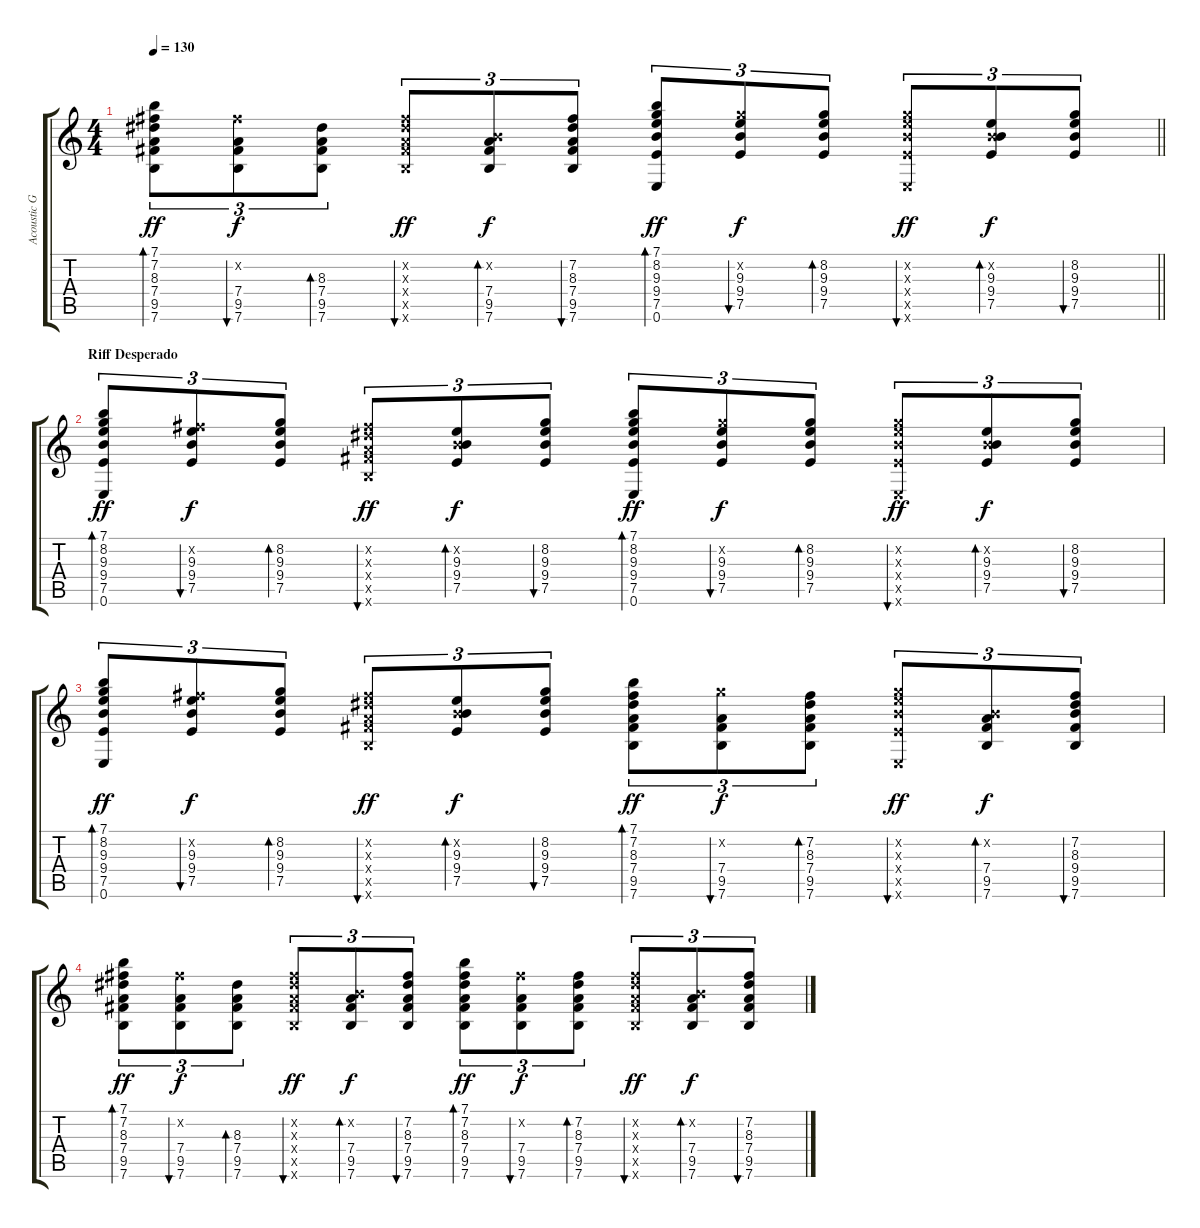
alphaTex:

\track ("Acoustic Guitar" "Acoustic G") {instrument acousticguitarsteel}
\staff {score tabs}
\tuning (E4 B3 G3 D3 A2 E2) {hide}
\ts (4 4)
\tempo 130
\clef g2
\barLineRight lightlight
\ks c
(7.1 7.2 8.3 7.4 9.5 7.6).8{tu (3 2) bd 60 dy ff} (7.2{x} 7.4 9.5 7.6).8{tu (3 2) bu 60 dy f} (8.3 7.4 9.5 7.6).8{tu (3 2) bd 60} (7.2{x} 8.3{x} 7.4{x} 9.5{x} 7.6{x}).8{tu (3 2) bu 60 dy ff} (0.2{x} 7.4 9.5 7.6).8{tu (3 2) bd 60 dy f} (7.2 8.3 7.4 9.5 7.6).8{tu (3 2) bu 60} (7.1 8.2 9.3 9.4 7.5 0.6).8{tu (3 2) bd 60 dy ff} (8.2{x} 9.3 9.4 7.5).8{tu (3 2) bu 60 dy f} (8.2 9.3 9.4 7.5).8{tu (3 2) bd 60} (8.2{x} 9.3{x} 9.4{x} 7.5{x} 0.6{x}).8{tu (3 2) bu 60 dy ff} (0.2{x} 9.3 9.4 7.5).8{tu (3 2) bd 60 dy f} (8.2 9.3 9.4 7.5).8{tu (3 2) bu 60} |
\section ("" "Riff Desperado")
(7.1 8.2 9.3 9.4 7.5 0.6).8{tu (3 2) bd 60 dy ff} (7.2{x} 9.3 9.4 7.5).8{tu (3 2) bu 60 dy f} (8.2 9.3 9.4 7.5).8{tu (3 2) bd 60} (7.2{x} 8.3{x} 7.4{x} 9.5{x} 7.6{x}).8{tu (3 2) bu 60 dy ff} (0.2{x} 9.3 9.4 7.5).8{tu (3 2) bd 60 dy f} (8.2 9.3 9.4 7.5).8{tu (3 2) bu 60} (7.1 8.2 9.3 9.4 7.5 0.6).8{tu (3 2) bd 60 dy ff} (8.2{x} 9.3 9.4 7.5).8{tu (3 2) bu 60 dy f} (8.2 9.3 9.4 7.5).8{tu (3 2) bd 60} (8.2{x} 9.3{x} 9.4{x} 7.5{x} 0.6{x}).8{tu (3 2) bu 60 dy ff} (0.2{x} 9.3 9.4 7.5).8{tu (3 2) bd 60 dy f} (8.2 9.3 9.4 7.5).8{tu (3 2) bu 60} |
(7.1 8.2 9.3 9.4 7.5 0.6).8{tu (3 2) bd 60 dy ff} (7.2{x} 9.3 9.4 7.5).8{tu (3 2) bu 60 dy f} (8.2 9.3 9.4 7.5).8{tu (3 2) bd 60} (7.2{x} 8.3{x} 7.4{x} 9.5{x} 7.6{x}).8{tu (3 2) bu 60 dy ff} (0.2{x} 9.3 9.4 7.5).8{tu (3 2) bd 60 dy f} (8.2 9.3 9.4 7.5).8{tu (3 2) bu 60} (7.1 7.2 8.3 7.4 9.5 7.6).8{tu (3 2) bd 60 dy ff} (8.2{x} 7.4 9.5 7.6).8{tu (3 2) bu 60 dy f} (7.2 8.3 7.4 9.5 7.6).8{tu (3 2) bd 60} (8.2{x} 9.3{x} 9.4{x} 7.5{x} 0.6{x}).8{tu (3 2) bu 60 dy ff} (0.2{x} 7.4 9.5 7.6).8{tu (3 2) bd 60 dy f} (7.2 8.3 9.4 9.5 7.6).8{tu (3 2) bu 60} |
(7.1 7.2 8.3 7.4 9.5 7.6).8{tu (3 2) bd 60 dy ff} (7.2{x} 7.4 9.5 7.6).8{tu (3 2) bu 60 dy f} (8.3 7.4 9.5 7.6).8{tu (3 2) bd 60} (7.2{x} 8.3{x} 7.4{x} 9.5{x} 7.6{x}).8{tu (3 2) bu 60 dy ff} (0.2{x} 7.4 9.5 7.6).8{tu (3 2) bd 60 dy f} (7.2 8.3 7.4 9.5 7.6).8{tu (3 2) bu 60} (7.1 7.2 8.3 7.4 9.5 7.6).8{tu (3 2) bd 60 dy ff} (7.2{x} 7.4 9.5 7.6).8{tu (3 2) bu 60 dy f} (7.2 8.3 7.4 9.5 7.6).8{tu (3 2) bd 60} (7.2{x} 8.3{x} 7.4{x} 9.5{x} 7.6{x}).8{tu (3 2) bu 60 dy ff} (0.2{x} 7.4 9.5 7.6).8{tu (3 2) bd 60 dy f} (7.2 8.3 7.4 9.5 7.6).8{tu (3 2) bu 60}
